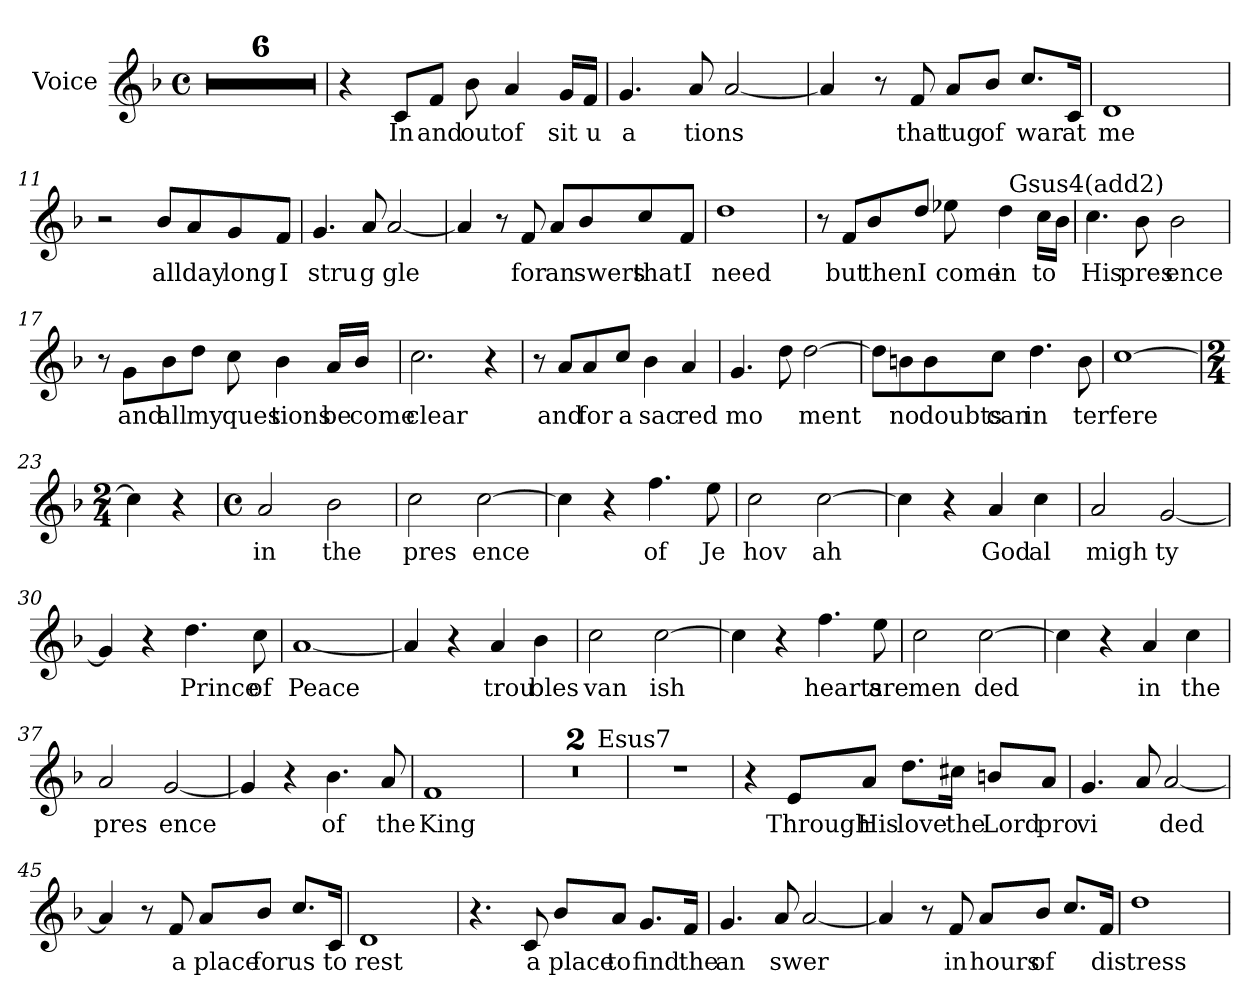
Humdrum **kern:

**kern	**text
*part1	*part1
*staff1	*staff1
*I"Voice	*
*I'V	*
*clefG2	*
*k[b-]	*
*F:	*
*M4/4	*
*met(c)	*
=1	=1
1r	.
=2	=2
1r	.
=3	=3
1r	.
=4	=4
1r	.
=5	=5
1r	.
=6	=6
1r	.
=7	=7
4r	.
!	!LO:LY:b
8c/L	In
!	!LO:LY:b
8f/J	and
!	!LO:LY:b
8b-\	out
!	!LO:LY:b
4a/	of
!	!LO:LY:b
16g/LL	sit
!	!LO:LY:b
16f/JJ	u
=8	=8
!	!LO:LY:b
4.g/	a
!	!LO:LY:b
8a/	tions
[2a/	.
=9	=9
4a/]	.
8r	.
!	!LO:LY:b
8f/	that
!	!LO:LY:b
8a/L	tug
!	!LO:LY:b
8b-/J	of
!	!LO:LY:b
8.cc/L	war
!	!LO:LY:b
16c/Jk	at
=10	=10
!	!LO:LY:b
1d	me
!!LO:LB:g=z
=11	=11
2r	.
!	!LO:LY:b
8b-/L	all
!	!LO:LY:b
8a/	day
!	!LO:LY:b
8g/	long
!	!LO:LY:b
8f/J	I
=12	=12
!	!LO:LY:b
4.g/	stru
!	!LO:LY:b
8a/	g
!	!LO:LY:b
[2a/	gle
=13	=13
4a/]	.
8r	.
!	!LO:LY:b
8f/	for
!	!LO:LY:b
8a/L	an
!	!LO:LY:b
8b-/	swers
!	!LO:LY:b
8cc/	that
!	!LO:LY:b
8f/J	I
=14	=14
!	!LO:LY:b
1dd	need
=15	=15
8r	.
!	!LO:LY:b
8f/L	but
!	!LO:LY:b
8b-/	then
!	!LO:LY:b
8dd/J	I
!	!LO:LY:b
8ee-X\	come
!	!LO:LY:b
4dd\	in
!	!LO:LY:b
16cc\LL	to
16b-\JJ	.
!!LO:LB:g=z
=16	=16
!LO:TX:a:cj:t=Gsus4(add2)	!
!	!LO:LY:b
4.cc\	His
!	!LO:LY:b
8b-\	pres
!	!LO:LY:b
2b-\	ence
=17	=17
8r	.
!	!LO:LY:b
8g\L	and
!	!LO:LY:b
8b-\	all
!	!LO:LY:b
8dd\J	my
!	!LO:LY:b
8cc\	ques
!	!LO:LY:b
4b-\	tions
!	!LO:LY:b
16a/LL	be
!	!LO:LY:b
16b-/JJ	come
=18	=18
!	!LO:LY:b
2.cc\	clear
4r	.
=19	=19
8r	.
!	!LO:LY:b
8a/L	and
!	!LO:LY:b
8a/	for
!	!LO:LY:b
8cc/J	a
!	!LO:LY:b
4b-\	sac
!	!LO:LY:b
4a/	red
=20	=20
!	!LO:LY:b
4.g/	mo
8dd\	.
!	!LO:LY:b
[2dd\	ment
!!LO:LB:g=z
=21	=21
8dd\L]	.
!	!LO:LY:b
8bn\	no
!	!LO:LY:b
8b\	doubts
!	!LO:LY:b
8cc\J	can
!	!LO:LY:b
4.dd\	in
!	!LO:LY:b
8b\	ter
=22	=22
!	!LO:LY:b
[1cc	fere
=23	=23
*M2/4	*
4cc\]	.
4r	.
=24	=24
*M4/4	*
*met(c)	*
!	!LO:LY:b
2a/	in
!	!LO:LY:b
2b-\	the
=25	=25
!	!LO:LY:b
2cc\	pres
!	!LO:LY:b
[2cc\	ence
=26	=26
4cc\]	.
4r	.
!	!LO:LY:b
4.ff\	of
!	!LO:LY:b
8ee\	Je
!!LO:LB:g=z
=27	=27
!	!LO:LY:b
2cc\	hov
!	!LO:LY:b
[2cc\	ah
=28	=28
4cc\]	.
4r	.
!	!LO:LY:b
4a/	God
!	!LO:LY:b
4cc\	al
=29	=29
!	!LO:LY:b
2a/	migh
!	!LO:LY:b
[2g/	ty
=30	=30
4g/]	.
4r	.
!	!LO:LY:b
4.dd\	Prince
!	!LO:LY:b
8cc\	of
=31	=31
!	!LO:LY:b
[1a	Peace
=32	=32
4a/]	.
4r	.
!	!LO:LY:b
4a/	trou
!	!LO:LY:b
4b-\	bles
=33	=33
!	!LO:LY:b
2cc\	van
!	!LO:LY:b
[2cc\	ish
!!LO:LB:g=z
=34	=34
4cc\]	.
4r	.
!	!LO:LY:b
4.ff\	hearts
!	!LO:LY:b
8ee\	are
=35	=35
!	!LO:LY:b
2cc\	men
!	!LO:LY:b
[2cc\	ded
=36	=36
4cc\]	.
4r	.
!	!LO:LY:b
4a/	in
!	!LO:LY:b
4cc\	the
=37	=37
!	!LO:LY:b
2a/	pres
!	!LO:LY:b
[2g/	ence
=38	=38
4g/]	.
4r	.
!	!LO:LY:b
4.b-\	of
!	!LO:LY:b
8a/	the
=39	=39
!	!LO:LY:b
1f	King
=40	=40
1r	.
!!LO:LB:g=z
=41	=41
1r	.
=42	=42
!LO:TX:a:cj:t=Esus7	!
1r	.
=43	=43
4r	.
!	!LO:LY:b
8e/L	Through
!	!LO:LY:b
8a/J	His
!	!LO:LY:b
8.dd\L	love
!	!LO:LY:b
16cc#X\Jk	the
!	!LO:LY:b
8bn/L	Lord
!	!LO:LY:b
8a/J	pro
=44	=44
!	!LO:LY:b
4.g/	vi
8a/	.
!	!LO:LY:b
[2a/	ded
=45	=45
4a/]	.
8r	.
!	!LO:LY:b
8f/	a
!	!LO:LY:b
8a/L	place
!	!LO:LY:b
8b-/J	for
!	!LO:LY:b
8.cc/L	us
!	!LO:LY:b
16c/Jk	to
!!LO:LB:g=z
=46	=46
!	!LO:LY:b
1d	rest
=47	=47
4.r	.
!	!LO:LY:b
8c/	a
!	!LO:LY:b
8b-/L	place
!	!LO:LY:b
8a/J	to
!	!LO:LY:b
8.g/L	find
!	!LO:LY:b
16f/Jk	the
=48	=48
!	!LO:LY:b
4.g/	an
!	!LO:LY:b
8a/	swer
[2a/	.
=49	=49
4a/]	.
8r	.
!	!LO:LY:b
8f/	in
!	!LO:LY:b
8a/L	hours
!	!LO:LY:b
8b-/J	of
8.cc/L	.
!	!LO:LY:b
16f/Jk	dis
=50	=50
!	!LO:LY:b
1dd	tress
=	=
*-	*-
